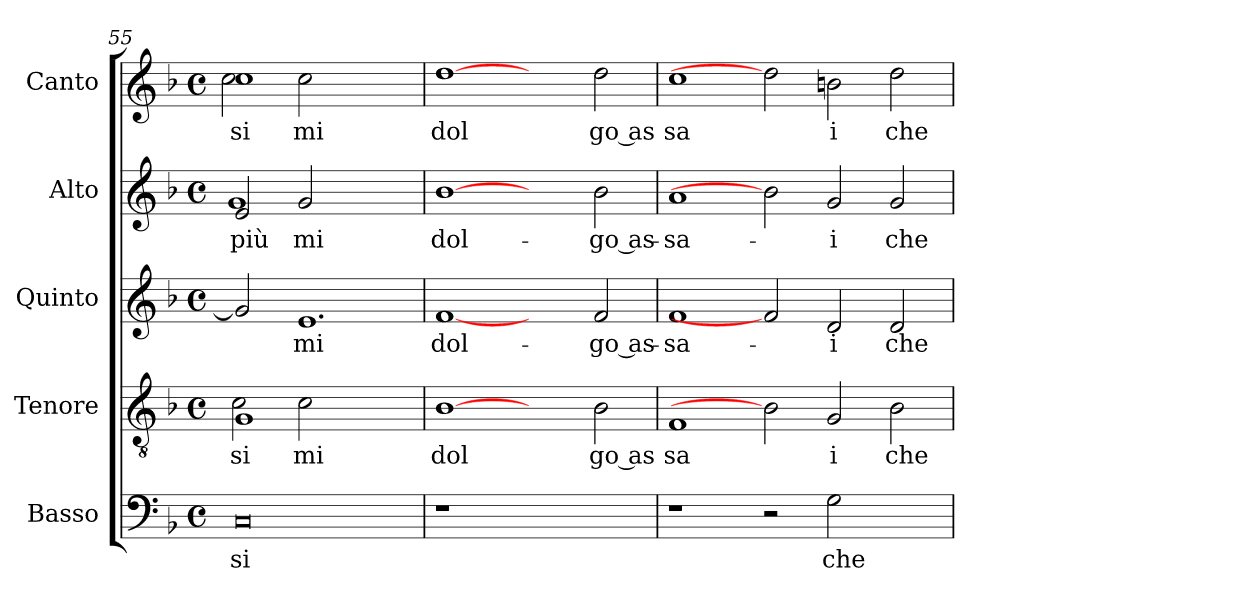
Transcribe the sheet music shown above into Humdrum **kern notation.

**kern	**text	**kern	**text	**kern	**text	**kern	**text	**kern	**text
*part5	*part5	*part4	*part4	*part3	*part3	*part2	*part2	*part1	*part1
*staff5	*staff5	*staff4	*staff4	*staff3	*staff3	*staff2	*staff2	*staff1	*staff1
*I"Basso	*	*I"Tenore	*	*I"Quinto	*	*I"Alto	*	*I"Canto	*
*clefF4	*	*clefGv2	*	*clefG2	*	*clefG2	*	*clefG2	*
*k[b-]	*	*k[b-]	*	*k[b-]	*	*k[b-]	*	*k[b-]	*
*F:	*	*F:	*	*F:	*	*F:	*	*F:	*
*M4/4	*	*M4/4	*	*M4/4	*	*M4/4	*	*M4/4	*
*met(c)	*	*met(c)	*	*met(c)	*	*met(c)	*	*met(c)	*
=55	=55	=55	=55	=55	=55	=55	=55	=55	=55
!LO:N:vis=0	!LO:LY:b:cj	!	!LO:LY:b:cj	!	!	!	!	!	!
*	*	*^	*	*	*	*	*	*	*
!	!	!	!	!LO:LY:b:cj	!	!	!	!LO:LY:b:cj	!	!
*	*	*	*	*	*	*	*^	*	*	*
!	!	!	!	!	!	!	!	!	!LO:LY:b:cj	!	!LO:LY:b:cj
*	*	*	*	*	*	*	*	*	*	*^	*
!	!	!	!	!	!	!	!	!	!	!	!	!LO:LY:b:cj
1C	-si	1G	2c\	si	2g/]	.	2e/	1g	più	1cc	2cc\	si
!	!	!	!	!LO:LY:b:cj	!LO:N:vis=1.	!LO:LY:b:cj	!	!	!LO:LY:b:cj	!	!	!LO:LY:b:cj
.	.	.	2c\	mi	1e	mi	2g/	.	mi	.	2cc\	mi
2ryy	.	2ryy	2ryy	.	.	.	2ryy	2ryy	.	2ryy	2ryy	.
=56	=56	=56	=56	=56	=56	=56	=56	=56	=56	=56	=56	=56
!	!	!	!	!LO:LY:b:cj	!	!LO:LY:b:cj	!	!	!LO:LY:b:cj	!	!	!LO:LY:b:cj
*	*	*	*	*	*	*	*v	*v	*	*	*	*
*	*	*v	*v	*	*	*	*	*	*v	*v	*
1r	.	[1B-	dol	[1f	dol-	[1b-	dol-	[1dd	dol
1ryy	.	2ryy	.	2ryy	.	2ryy	.	2ryy	.
!	!	!	!LO:LY:b:rj	!	!LO:LY:b:rj	!	!LO:LY:b:rj	!	!LO:LY:b:rj
.	.	2B-\	go as	2f/	-go as-	2b-\	-go as-	2dd\	go as
=57	=57	=57	=57	=57	=57	=57	=57	=57	=57
!	!	!	!LO:LY:b:cj	!	!LO:LY:b:cj	!	!LO:LY:b:cj	!	!LO:LY:b:cj
1r	.	1F	sa	1f	-sa-	1a	-sa-	1cc	sa
2r	.	2B-]	.	2f]	.	2b-]	.	2dd]	.
!	!LO:LY:b:cj	!	!LO:LY:b:cj	!	!LO:LY:b:cj	!	!LO:LY:b:cj	!	!LO:LY:b:cj
2G\	che	2G/	i	2d/	-i	2g/	-i	2bn\	i
!	!	!	!LO:LY:b:cj	!	!LO:LY:b:cj	!	!LO:LY:b:cj	!	!LO:LY:b:cj
2ryy	.	2B-\	che	2d/	che	2g/	che	2dd\	che
=	=	=	=	=	=	=	=	=	=
*-	*-	*-	*-	*-	*-	*-	*-	*-	*-
